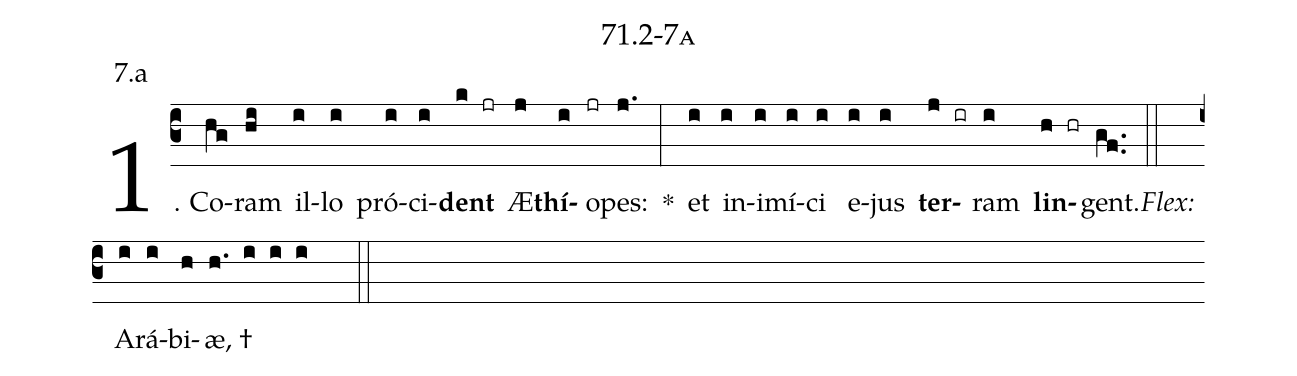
name: 71.2-7a;
annotation: 7.a;
%%
(c3)1. Co(hg)ram(hi) il(i)lo(i) pró(i)ci(i)<b>dent</b>(k jr) Æ(j)<b>thí</b>(i)o(jr)pes:(j.) *(:) et(i) in(i)i(i)mí(i)ci(i) e(i)jus(i) <b>ter</b>(j ir)ram(i) <b>lin</b>(h hr)gent.(gf..) (::)
<i>Flex:</i>()  A(i)rá(i)bi(h)æ, †(h. i i i  ::)

%E(i) u(i) o(j) u(i) a(h) e.(gf..) (::)
